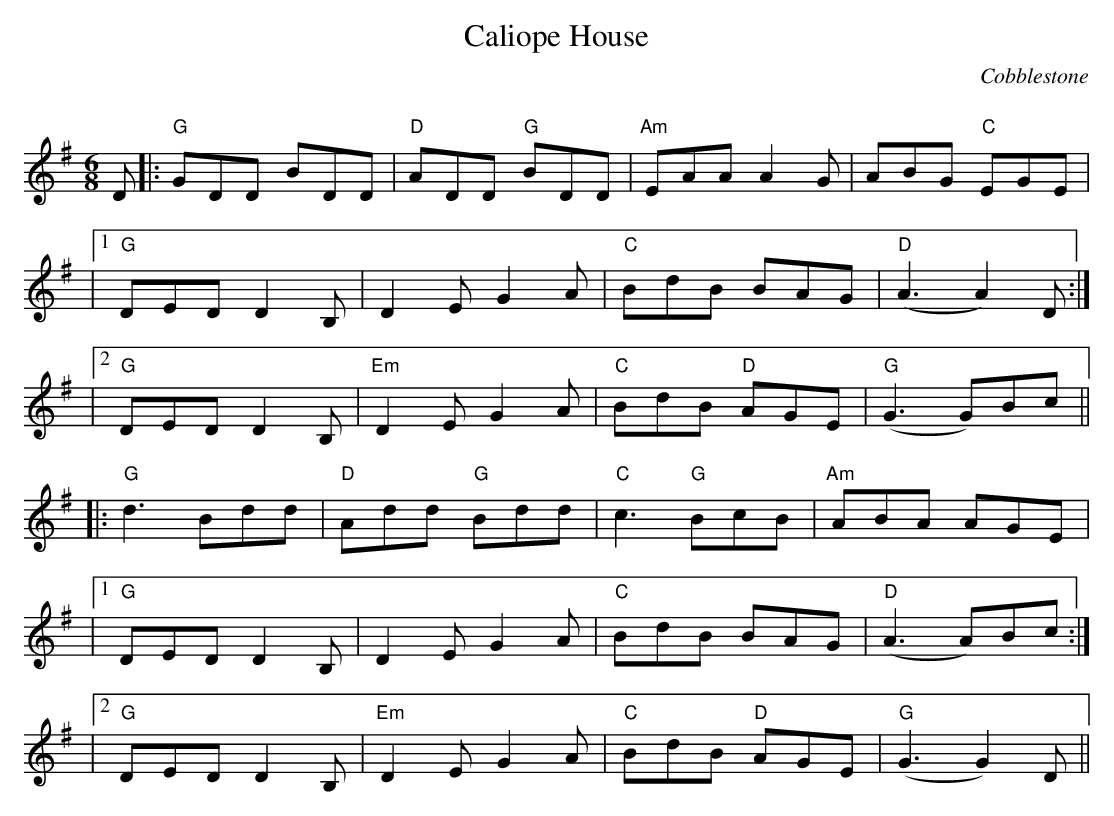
X:1
T:Caliope House
C:Cobblestone
C:
M:6/8
K:G
D|:"G"GDD BDD|"D"ADD "G"BDD|"Am"EAA A2G|ABG "C"EGE|
|1"G"DED D2B,|D2E G2A|"C"BdB BAG|"D"(A3 A2)D:|
|2"G"DED D2B,|"Em"D2E G2A|"C"BdB "D"AGE|"G"(G3 G)Bc||
|:"G"d3 Bdd|"D"Add "G"Bdd|"C"c3 "G"BcB|"Am"ABA AGE|
|1"G"DED D2B,|D2E G2A|"C"BdB BAG|"D"(A3 A)Bc:|
|2"G"DED D2B,|"Em"D2E G2A|"C"BdB "D"AGE|"G"(G3 G2)D||
